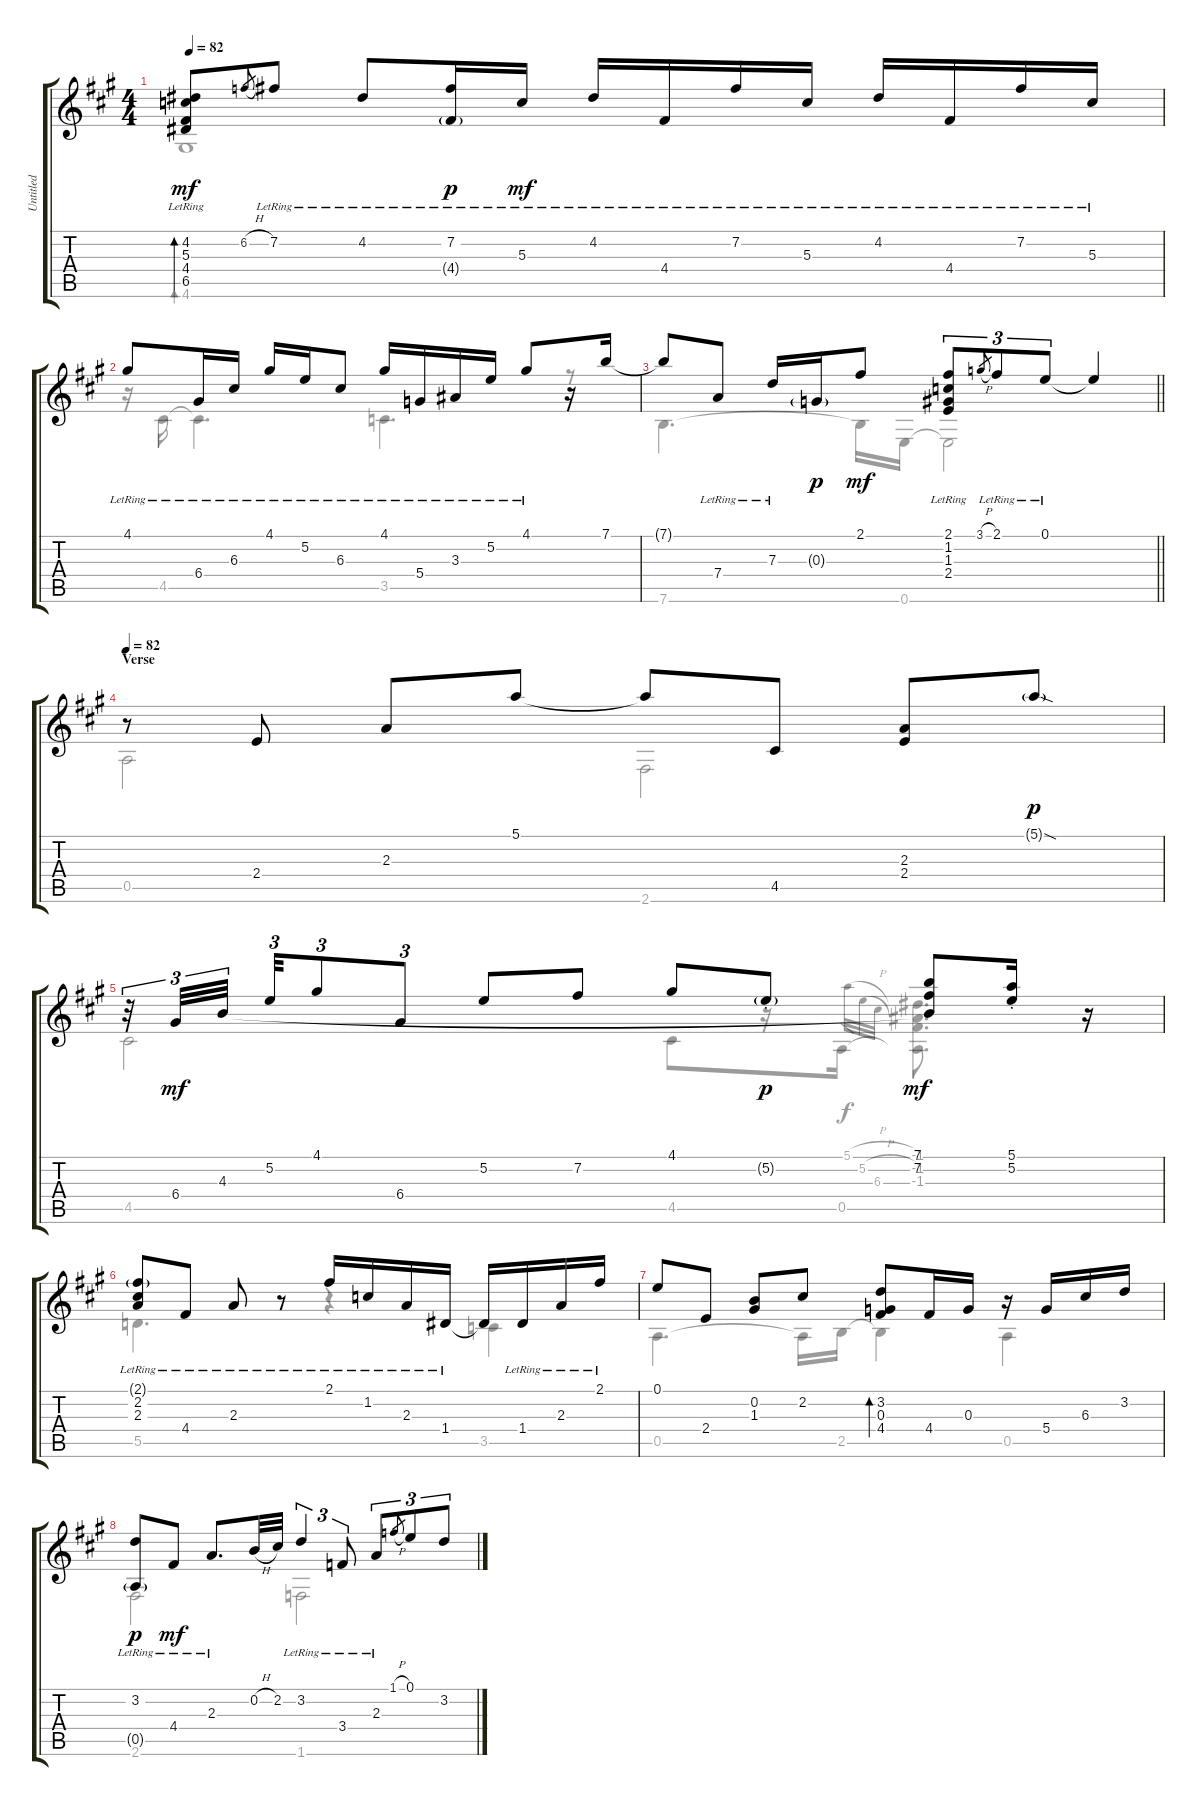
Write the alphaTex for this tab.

\track ("Untitled" "Untitled") {instrument acousticguitarsteel}
\staff {score tabs}
\tuning (E4 B3 G3 D3 A2 E2) {hide}
\voice
\ts (4 4)
\tempo 82
\clef g2
\ks a
(4.2{lr} 5.3{lr} 4.4{lr} 6.5{lr}).8{bd 30 dy mf} 6.2{h}.8{gr} 7.2{lr}.8 4.2{lr}.8 (7.2{lr} 4.4{g lr}).16{dy p} 5.3{lr}.16{dy mf} 4.2{lr}.16 4.4{lr}.16 7.2{lr}.16 5.3{lr}.16 4.2{lr}.16 4.4{lr}.16 7.2{lr}.16 5.3{lr}.16 |
4.1{lr}.8 6.4{lr}.16 6.3{lr}.16 4.1{lr}.16 5.2{lr}.16 6.3{lr}.8 4.1{lr}.16 5.4{lr}.16 3.3{lr}.16 5.2{lr}.16 4.1{lr}.8 r.16 7.1.16 |
\barLineRight lightlight
7.1{t}.8 7.4{lr}.8 7.3{lr}.16 0.3{g}.16{dy p} 2.1.8{dy mf} (2.1{lr} 1.2{lr} 1.3{lr} 2.4{lr}).8{tu (3 2)} 3.1{h}.8{gr} 2.1{lr}.8{tu (3 2)} 0.1{lr}.8{tu (3 2)} 0.1{t}.4 |
\section ("" "Verse")
\tempo 82
r.8 2.4.8 2.3.8 5.1.8 5.1{t}.8 4.5.8 (2.3 2.4).8 5.1{sod g}.8{dy p} |
r.32{tu (3 2)} 6.4.32{tu (3 2) dy mf} 4.3.32{tu (3 2) beam splitsecondary} 5.2.32{tu (3 2)} 4.1.8{tu (3 2)} 6.4.8{tu (3 2)} 5.2.8 7.2.8 4.1.8 5.2{g st}.8{dy p} (7.1 7.2 4.3{t}).8{dy mf} (5.1{st} 5.2{st}).16 r.16 |
(2.1{g lr} 2.2{lr} 2.3{lr}).8 4.4{lr}.8 2.3{lr}.8 r.8 2.1{lr}.16 1.2{lr}.16 2.3{lr}.16 1.4{lr}.16 1.4{t}.16 1.4{lr}.16 2.3{lr}.16 2.1{lr}.16 |
0.1.8 2.4.8 (0.2 1.3).8 2.2.8 (3.2 0.3 4.4).8{bd 30} 4.4.16 0.3.16 r.16 5.4.16 6.3.16 3.2.16 |
(3.2{lr} 0.5{g lr}).8{dy p} 4.4{lr}.8{dy mf} 2.3{lr}.8{d} 0.2{h}.32 2.2.32 3.2{lr}.4{tu (3 2)} 3.4{lr}.8{tu (3 2)} 2.3{lr}.8{tu (3 2)} 1.1{h}.8{gr} 0.1.8{tu (3 2)} 3.2.8{tu (3 2)}
\voice
\clef g2
\ottava regular
\simile none
\ks a
4.6.1{bd 30 dy mf} |
r.16 4.5.16 4.5{t}.4{d} 3.5.4{d} r.8 |
\barLineRight lightlight
7.6.4{d} 7.6{t}.16 0.6.16 0.6{t}.2 |
0.5.2 2.6.2 |
4.5.2 4.5.8 r.16 0.5.16 5.1{h}.32{gr dy f} 5.2{h}.32{gr} 6.3.32{gr} (-1.1 -1.2 -1.3 0.5{t}).8{d dy mf} r.16 |
5.5.4{d} r.8 r.4 3.5.4 |
0.5.4{d} 0.5{t}.16 2.5.16 2.5{t}.4 0.5.4 |
2.6.2 1.6.2
